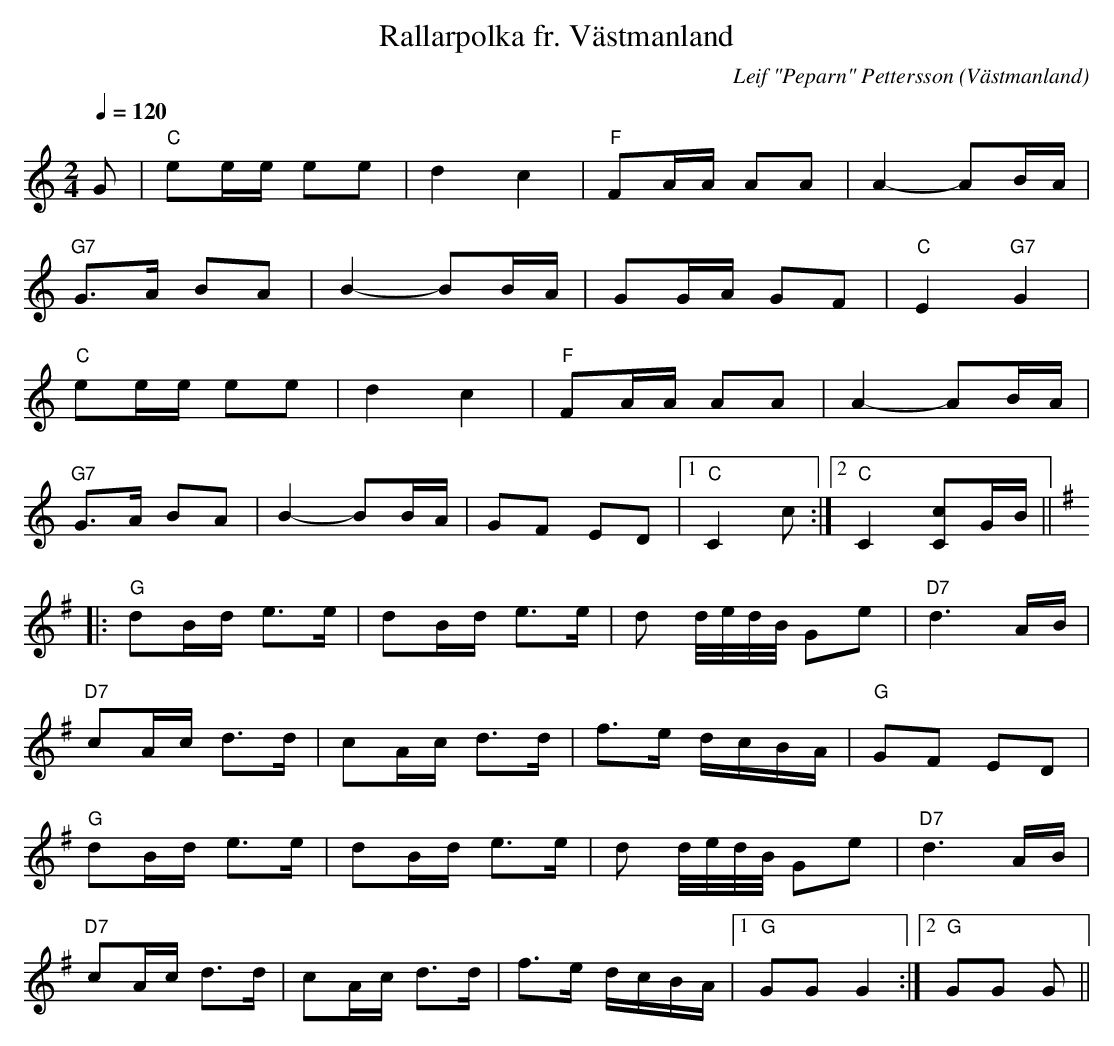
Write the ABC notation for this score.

X:1
T:Rallarpolka fr. Västmanland
C:Leif "Peparn" Pettersson
O:Västmanland
M:2/4
L:1/8
Q:1/4=120
K:Cmaj
G | "C"ee/2e/2 ee | d2c2 | "F"FA/2A/2 AA | A2- AB/2A/2 |
"G7"G>A BA | B2- BB/2A/2 | GG/2A/2 GF | "C"E2"G7"G2 |
"C"ee/2e/2 ee | d2c2 | "F"FA/2A/2 AA | A2- AB/2A/2 |
"G7"G>A BA | B2- BB/2A/2 | GF ED |1 "C"C2 c :|2 "C"C2 [Cc]G/2B/2 ||
|: [K:Gmaj]"G"dB/2d/2 e>e | dB/2d/2 e>e | d d/4e/4d/4B/4 Ge | "D7"d3 A/2B/2 |
"D7"cA/2c/2 d>d | cA/2c/2 d>d | f>e d/2c/2B/2A/2 | "G"GF ED |
"G"dB/2d/2 e>e | dB/2d/2 e>e | d d/4e/4d/4B/4 Ge | "D7"d3 A/2B/2 |
"D7"cA/2c/2 d>d | cA/2c/2 d>d | f>e d/2c/2B/2A/2 |1 "G"GG G2 :|2 "G"GG G ||
